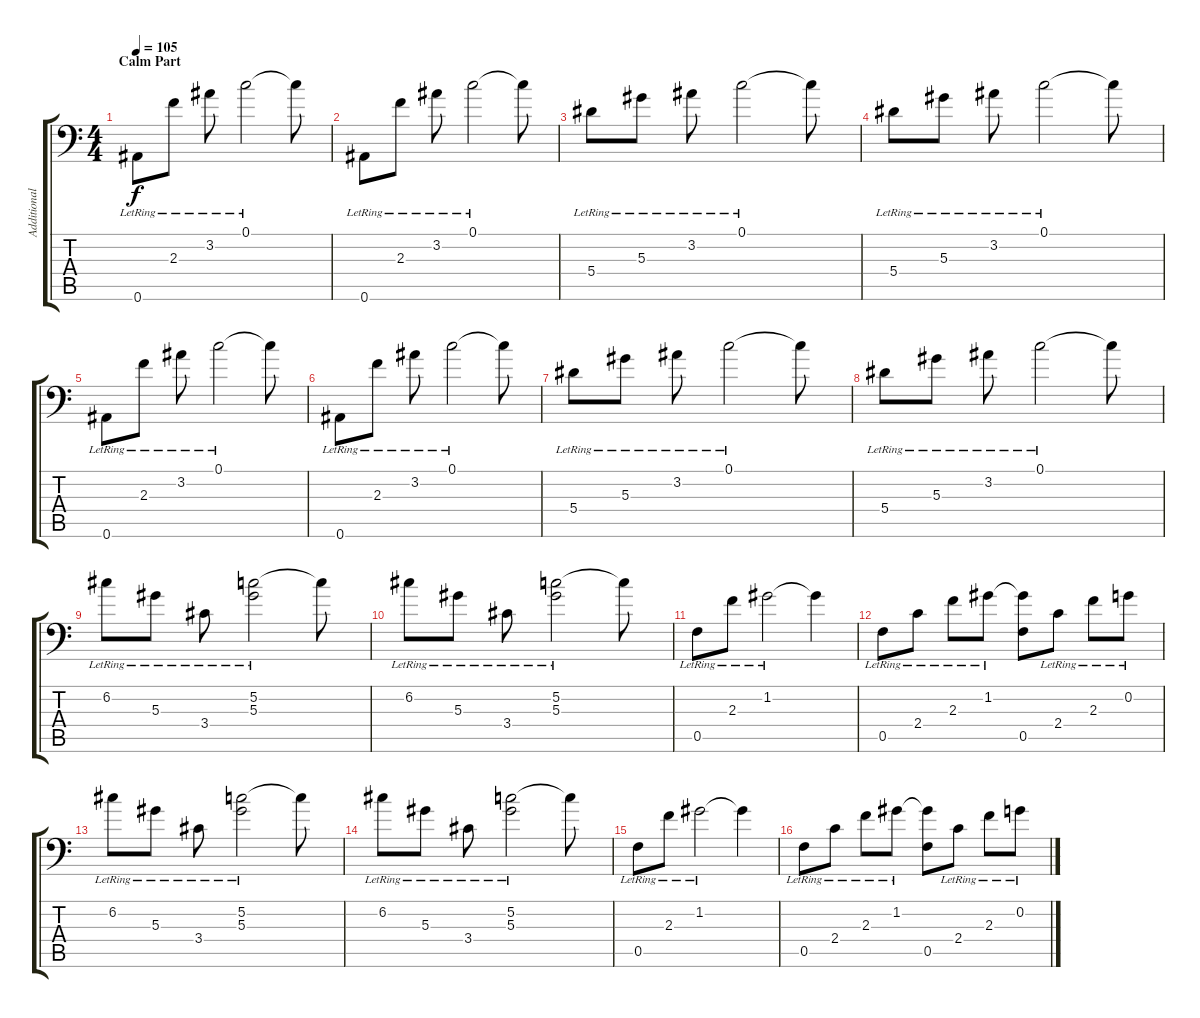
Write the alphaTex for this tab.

\track ("Additional Guitar (Rythm)" "Additional") {instrument distortionguitar}
\staff {score tabs}
\tuning (C4 G3 Eb3 Bb2 F2 Bb1) {hide}
\ts (4 4)
\section ("" "Calm Part")
\tempo 105
\clef f4
\ks c
0.6{lr}.8{dy f instrument electricguitarclean} 2.3{lr}.8 3.2{lr}.8 0.1{lr}.2 0.1{t}.8 |
0.6{lr}.8 2.3{lr}.8 3.2{lr}.8 0.1{lr}.2 0.1{t}.8 |
5.4{lr}.8 5.3{lr}.8 3.2{lr}.8 0.1{lr}.2 0.1{t}.8 |
5.4{lr}.8 5.3{lr}.8 3.2{lr}.8 0.1{lr}.2 0.1{t}.8 |
0.6{lr}.8 2.3{lr}.8 3.2{lr}.8 0.1{lr}.2 0.1{t}.8 |
0.6{lr}.8 2.3{lr}.8 3.2{lr}.8 0.1{lr}.2 0.1{t}.8 |
5.4{lr}.8 5.3{lr}.8 3.2{lr}.8 0.1{lr}.2 0.1{t}.8 |
5.4{lr}.8 5.3{lr}.8 3.2{lr}.8 0.1{lr}.2 0.1{t}.8 |
6.2{lr}.8 5.3{lr}.8 3.4{lr}.8 (5.2{lr} 5.3{lr}).2 5.2{t}.8 |
6.2{lr}.8 5.3{lr}.8 3.4{lr}.8 (5.2{lr} 5.3{lr}).2 5.2{t}.8 |
0.5{lr}.8 2.3{lr}.8 1.2{lr}.2 1.2{t}.4 |
0.5{lr}.8 2.4{lr}.8 2.3{lr}.8 1.2{lr}.8 (1.2{t} 0.5).8 2.4{lr}.8 2.3{lr}.8 0.2{lr}.8 |
6.2{lr}.8 5.3{lr}.8 3.4{lr}.8 (5.2{lr} 5.3{lr}).2 5.2{t}.8 |
6.2{lr}.8 5.3{lr}.8 3.4{lr}.8 (5.2{lr} 5.3{lr}).2 5.2{t}.8 |
0.5{lr}.8 2.3{lr}.8 1.2{lr}.2 1.2{t}.4 |
0.5{lr}.8 2.4{lr}.8 2.3{lr}.8 1.2{lr}.8 (1.2{t} 0.5).8 2.4{lr}.8 2.3{lr}.8 0.2{lr}.8
